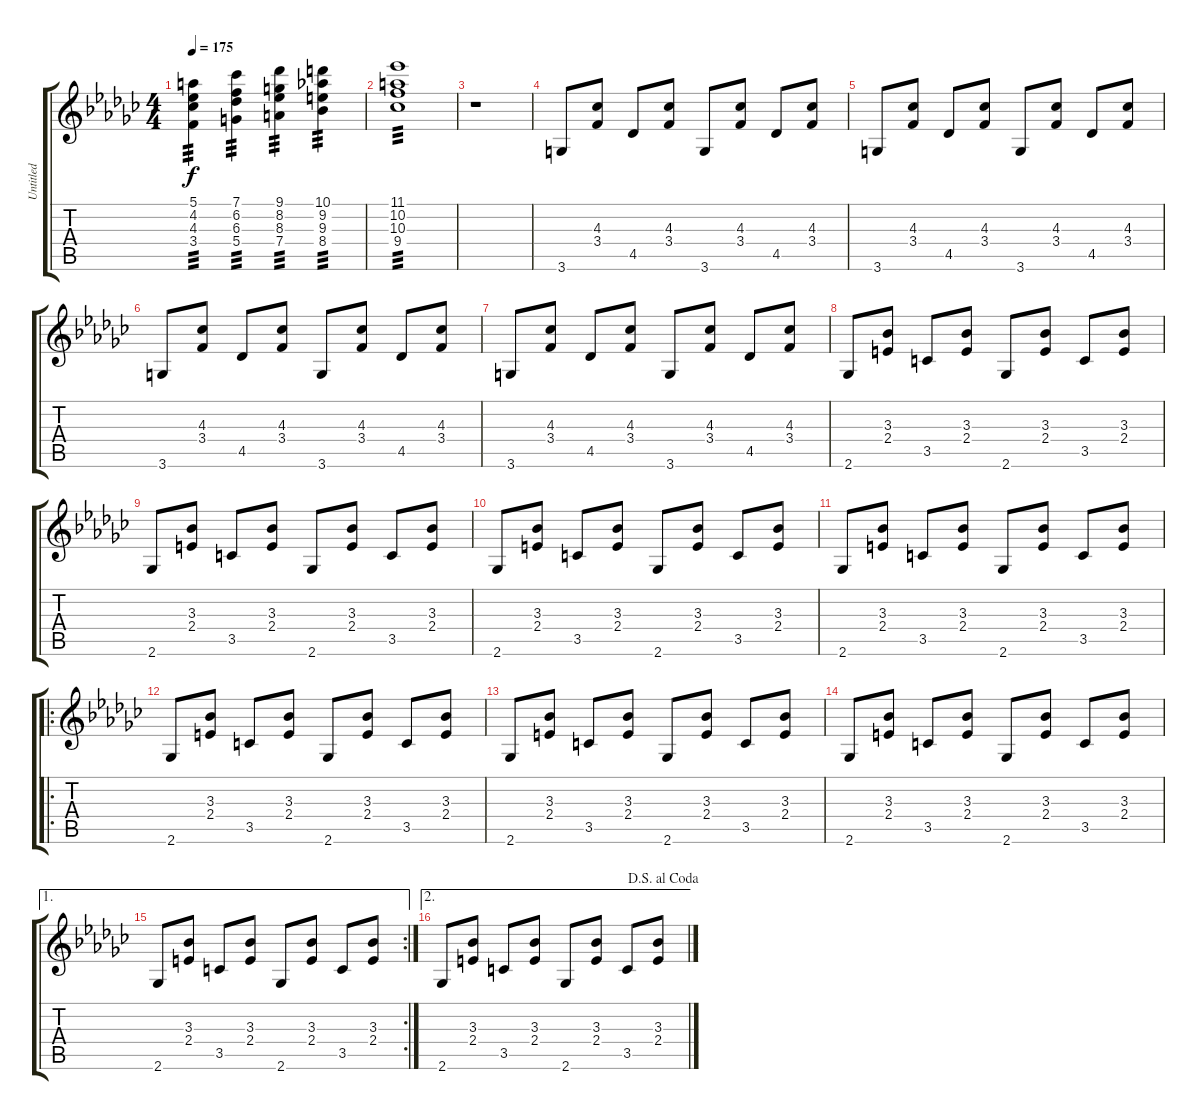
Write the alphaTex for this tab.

\track ("Untitled" "Untitled") {instrument acousticguitarsteel}
\staff {score tabs}
\tuning (E4 B3 G3 D3 A2 E2) {hide}
\ts (4 4)
\tempo 175
\clef g2
\ks gb
(5.1 4.2 4.3 3.4).4{tp 3 dy f} (7.1 6.2 6.3 5.4).4{tp 3} (9.1 8.2 8.3 7.4).4{tp 3} (10.1 9.2 9.3 8.4).4{tp 3} |
(11.1 10.2 10.3 9.4).1{tp 3} |
r.1 |
3.6.8 (4.3 3.4).8 4.5.8 (4.3 3.4).8 3.6.8 (4.3 3.4).8 4.5.8 (4.3 3.4).8 |
3.6.8 (4.3 3.4).8 4.5.8 (4.3 3.4).8 3.6.8 (4.3 3.4).8 4.5.8 (4.3 3.4).8 |
3.6.8 (4.3 3.4).8 4.5.8 (4.3 3.4).8 3.6.8 (4.3 3.4).8 4.5.8 (4.3 3.4).8 |
3.6.8 (4.3 3.4).8 4.5.8 (4.3 3.4).8 3.6.8 (4.3 3.4).8 4.5.8 (4.3 3.4).8 |
2.6.8 (3.3 2.4).8 3.5.8 (3.3 2.4).8 2.6.8 (3.3 2.4).8 3.5.8 (3.3 2.4).8 |
2.6.8 (3.3 2.4).8 3.5.8 (3.3 2.4).8 2.6.8 (3.3 2.4).8 3.5.8 (3.3 2.4).8 |
2.6.8 (3.3 2.4).8 3.5.8 (3.3 2.4).8 2.6.8 (3.3 2.4).8 3.5.8 (3.3 2.4).8 |
2.6.8 (3.3 2.4).8 3.5.8 (3.3 2.4).8 2.6.8 (3.3 2.4).8 3.5.8 (3.3 2.4).8 |
\ro
2.6.8 (3.3 2.4).8 3.5.8 (3.3 2.4).8 2.6.8 (3.3 2.4).8 3.5.8 (3.3 2.4).8 |
2.6.8 (3.3 2.4).8 3.5.8 (3.3 2.4).8 2.6.8 (3.3 2.4).8 3.5.8 (3.3 2.4).8 |
2.6.8 (3.3 2.4).8 3.5.8 (3.3 2.4).8 2.6.8 (3.3 2.4).8 3.5.8 (3.3 2.4).8 |
\ae 1
\rc 2
2.6.8 (3.3 2.4).8 3.5.8 (3.3 2.4).8 2.6.8 (3.3 2.4).8 3.5.8 (3.3 2.4).8 |
\ae 2
\jump dalsegnoalcoda
2.6.8 (3.3 2.4).8 3.5.8 (3.3 2.4).8 2.6.8 (3.3 2.4).8 3.5.8 (3.3 2.4).8
